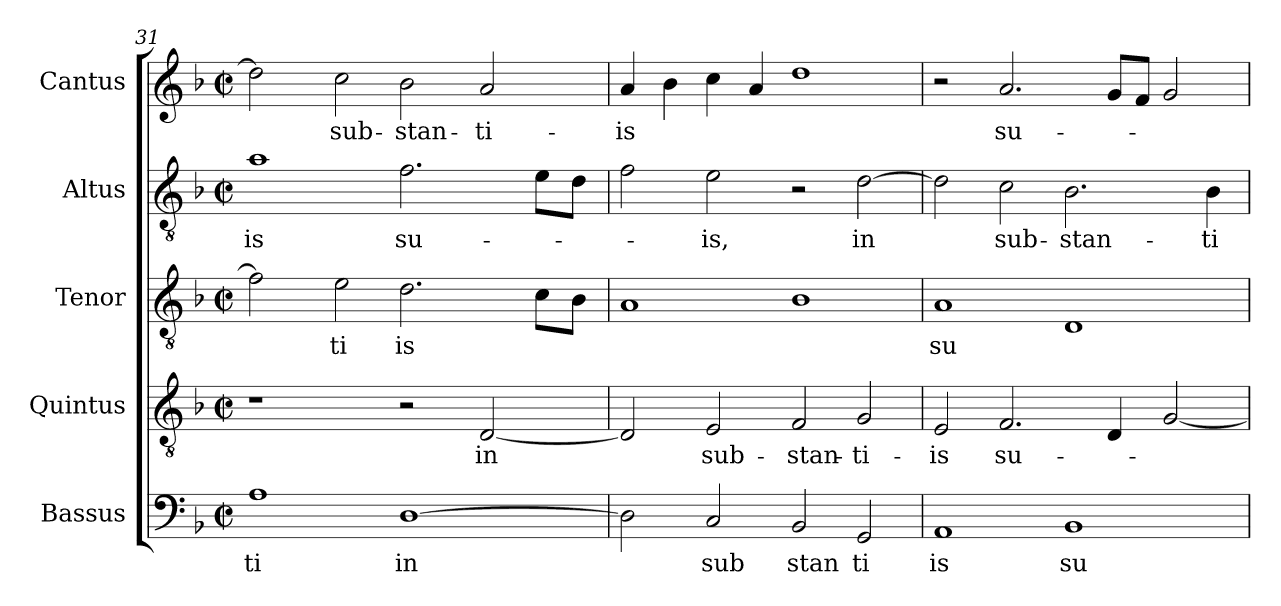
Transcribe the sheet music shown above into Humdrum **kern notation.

**kern	**text	**kern	**text	**kern	**text	**kern	**text	**kern	**text
*part5	*part5	*part4	*part4	*part3	*part3	*part2	*part2	*part1	*part1
*staff5	*staff5	*staff4	*staff4	*staff3	*staff3	*staff2	*staff2	*staff1	*staff1
*I"Bassus	*	*I"Quintus	*	*I"Tenor	*	*I"Altus	*	*I"Cantus	*
!!LO:LB:g=z
*clefF4	*	*clefGv2	*	*clefGv2	*	*clefGv2	*	*clefG2	*
*k[b-]	*	*k[b-]	*	*k[b-]	*	*k[b-]	*	*k[b-]	*
*F:	*	*F:	*	*F:	*	*F:	*	*F:	*
*M2/2	*	*M2/2	*	*M2/2	*	*M2/2	*	*M2/2	*
*met(c|)	*	*met(c|)	*	*met(c|)	*	*met(c|)	*	*met(c|)	*
=31	=31	=31	=31	=31	=31	=31	=31	=31	=31
!	!LO:LY:b:cj	!	!	!	!	!	!LO:LY:b:cj	!	!
*	*	*	*	*^	*	*	*	*	*
1A	ti	1r	.	2f\]	16ryy	.	1a	-is	2dd\]	.
.	.	.	.	.	64ryy	.	.	.	.	.
.	.	.	.	.	1ryy	.	.	.	.	.
!	!	!	!	!	!	!LO:LY:b:cj	!	!	!	!LO:LY:b:cj
.	.	.	.	2e\	.	ti	.	.	2cc\	sub-
!	!LO:LY:b:cj	!	!	!	!	!LO:LY:b:cj	!	!LO:LY:b:cj	!	!LO:LY:b:cj
[>1D	in	2r	.	2.d\	.	is	2.f\	su-	2b-\	-stan-
.	.	.	.	.	2ryy	.	.	.	.	.
!	!	!	!LO:LY:b:cj	!	!	!	!	!	!	!LO:LY:b:cj
.	.	[<2D/	in	.	.	.	.	.	2a/	-ti-
.	.	.	.	.	4ryy	.	.	.	.	.
.	.	.	.	8c\L	.	.	8e\L	.	.	.
.	.	.	.	.	8ryy	.	.	.	.	.
.	.	.	.	8B-\J	.	.	8d\J	.	.	.
.	.	.	.	.	32.ryy	.	.	.	.	.
=32	=32	=32	=32	=32	=32	=32	=32	=32	=32	=32
!	!	!	!	!	!	!	!	!	!	!LO:LY:b:cj
*	*	*	*	*v	*v	*	*	*	*	*
2D\]	.	2D/]	.	1A	.	2f\	.	4a/	-is
.	.	.	.	.	.	.	.	4b-\	.
!	!LO:LY:b:cj	!	!LO:LY:b:cj	!	!	!	!LO:LY:b:cj	!	!
2C/	sub	2E/	sub-	.	.	2e\	-is,	4cc\	.
.	.	.	.	.	.	.	.	4a/	.
!	!LO:LY:b:cj	!	!LO:LY:b:cj	!	!	!	!	!	!
2BB-/	stan	2F/	-stan-	1B-	.	2r	.	1dd	.
!	!LO:LY:b:cj	!	!LO:LY:b:cj	!	!	!	!LO:LY:b:cj	!	!
2GG/	ti	2G/	-ti-	.	.	[>2d\	in	.	.
=33	=33	=33	=33	=33	=33	=33	=33	=33	=33
!	!LO:LY:b:cj	!	!LO:LY:b:cj	!	!LO:LY:b:cj	!	!	!	!
1AA	is	2E/	-is	1A	su	2d\]	.	2r	.
!	!	!	!LO:LY:b:cj	!	!	!	!LO:LY:b:cj	!	!LO:LY:b:cj
.	.	2.F/	su-	.	.	2c\	sub-	2.a/	su-
!	!LO:LY:b:cj	!	!	!	!	!	!LO:LY:b:cj	!	!
1BB-	su	.	.	1D	.	2.B-\	-stan-	.	.
.	.	4D/	.	.	.	.	.	8g/L	.
.	.	.	.	.	.	.	.	8f/J	.
.	.	[<2G/	.	.	.	.	.	2g/	.
!	!	!	!	!	!	!	!LO:LY:b:cj	!	!
.	.	.	.	.	.	4B-\	-ti-	.	.
=	=	=	=	=	=	=	=	=	=
*-	*-	*-	*-	*-	*-	*-	*-	*-	*-
